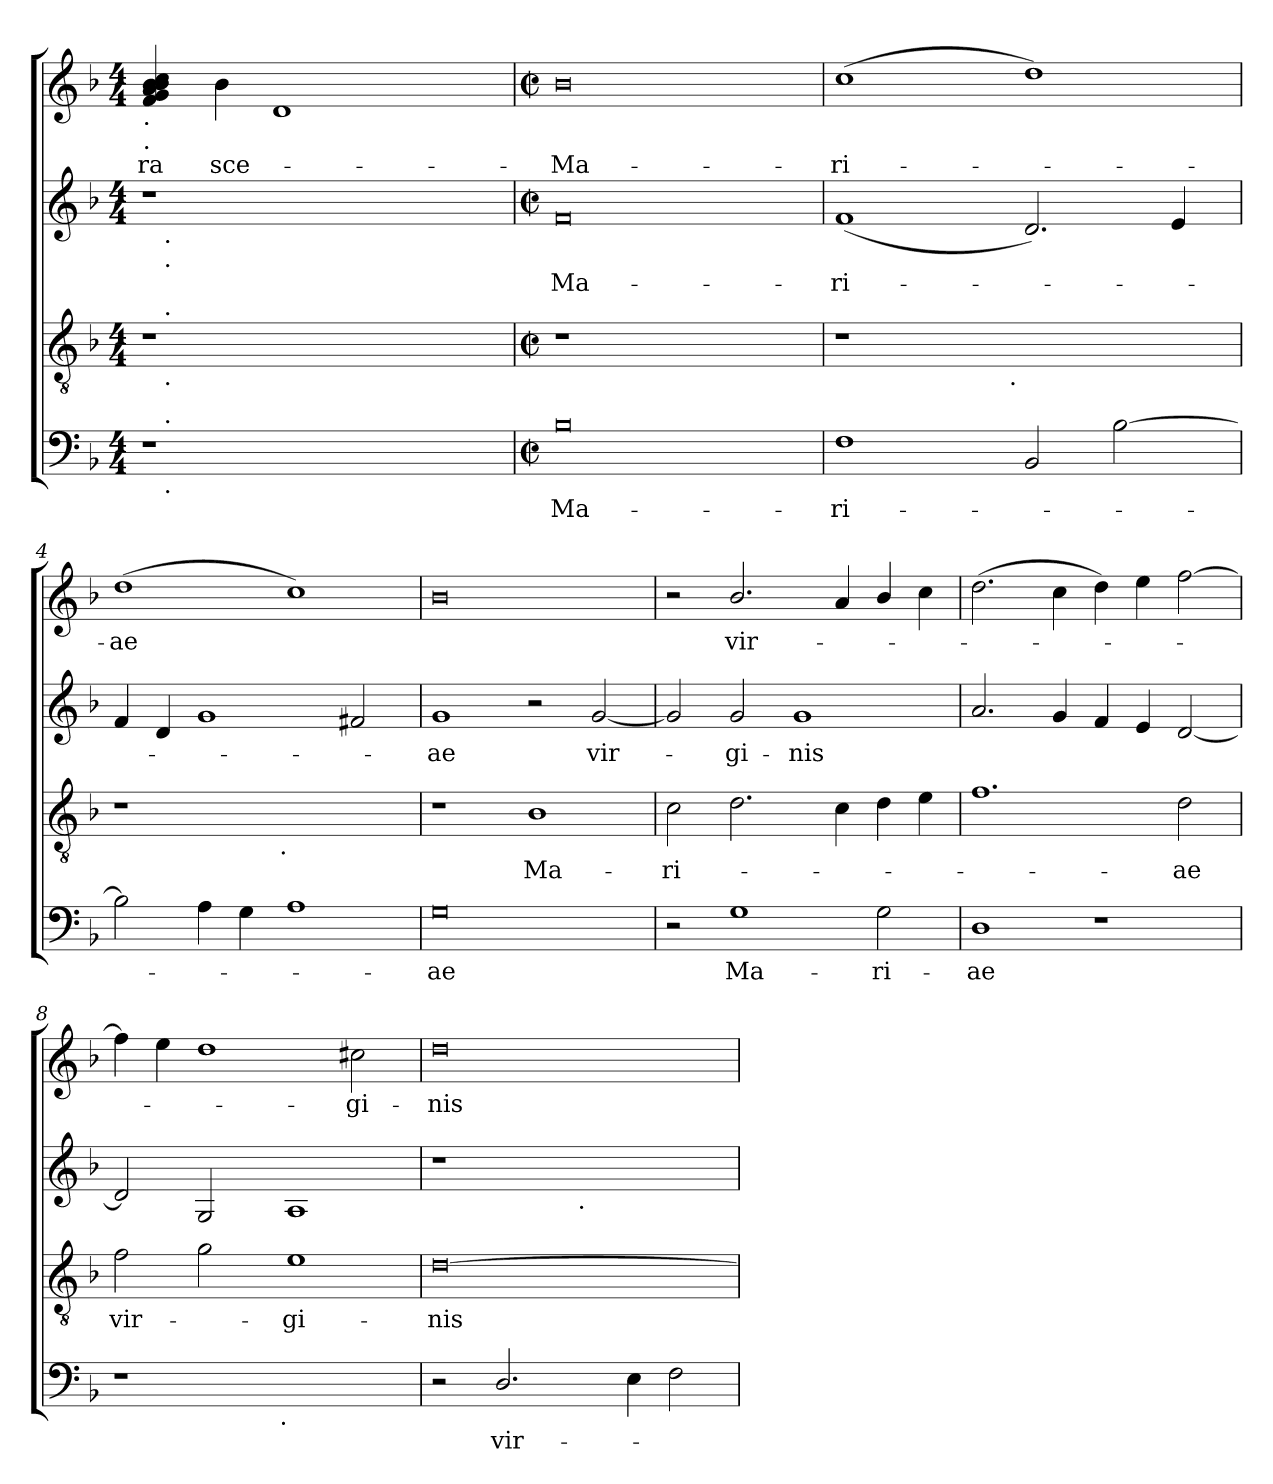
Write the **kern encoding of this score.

**kern	**text	**kern	**text	**kern	**text	**kern	**text
*part4	*part4	*part3	*part3	*part2	*part2	*part1	*part1
*staff4	*staff4	*staff3	*staff3	*staff2	*staff2	*staff1	*staff1
*clefF4	*	*clefGv2	*	*clefG2	*	*clefG2	*
*k[b-]	*	*k[b-]	*	*k[b-]	*	*k[b-]	*
*F:	*	*F:	*	*F:	*	*F:	*
*M4/4	*	*M4/4	*	*M4/4	*	*M4/4	*
=1	=1	=1	=1	=1	=1	=1	=1
!	!	!	!	!	!	!LO:TX:b:t=.	!
!	!	!	!	!	!	!LO:TX:b:t=.	!
!	!	!	!	!	!	!LO:N:n=1:head=solid	!
!	!	!	!	!	!	!LO:N:n=2:head=solid	!
!	!	!	!	!	!	!LO:N:n=3:head=solid	!
!	!	!	!	!	!	!LO:N:n=4:head=solid	!
!	!	!	!	!	!	!LO:N:n=5:head=solid	!
!	!	!	!	!	!	!LO:N:n=6:head=solid	!LO:LY:b
*^	*	*^	*	*^	*	*	*
1r	32.ryy	.	1r	32.ryy	.	1r	32.ryy	.	4f/ 4g/ 4a/ 4b-/ 4b-/ 4cc/	-ra
!	!	!	!	!	!	!	!LO:TX:b:t=.	!	!	!
!	!	!	!	!	!	!	!LO:TX:b:t=.	!	!	!
!	!	!	!	!LO:TX:b:t=.	!	!	!	!	!	!
!	!	!	!	!LO:TX:a:t=.	!	!	!	!	!	!
!	!LO:TX:b:t=.	!	!	!	!	!	!	!	!	!
!	!LO:TX:a:t=.	!	!	!	!	!	!	!	!	!
.	1ryy	.	.	1ryy	.	.	1ryy	.	.	.
!	!	!	!	!	!	!	!	!	!LO:N:head=solid	!LO:LY:b
.	.	.	.	.	.	.	.	.	4b-\	sce-
.	.	.	.	.	.	.	.	.	1d	.
2ryy	.	.	2ryy	.	.	2ryy	.	.	.	.
.	4ryy	.	.	4ryy	.	.	4ryy	.	.	.
.	8ryy	.	.	8ryy	.	.	8ryy	.	.	.
.	16ryy	.	.	16ryy	.	.	16ryy	.	.	.
.	64ryy	.	.	64ryy	.	.	64ryy	.	.	.
*v	*v	*	*	*	*	*v	*v	*	*	*
*	*	*v	*v	*	*	*	*	*
=2	=2	=2	=2	=2	=2	=2	=2
*M2/2	*	*M2/2	*	*M2/2	*	*M2/2	*
*met(c|)	*	*met(c|)	*	*met(c|)	*	*met(c|)	*
*^	*	*^	*	*^	*	*	*
!	!	!LO:LY:b	!	!	!	!	!	!LO:LY:b	!	!LO:LY:b
*v	*v	*	*	*	*	*v	*v	*	*	*
*	*	*v	*v	*	*	*	*	*
0B-	Ma-	1r	.	0f	Ma-	0b-	-Ma-
.	.	1ryy	.	.	.	.	.
=3	=3	=3	=3	=3	=3	=3	=3
!	!LO:LY:b	!	!	!	!LO:LY:b	!	!LO:LY:b
*	*	*^	*	*	*	*	*
1F	-ri-	1r	2ryy	.	(>1f	-ri-	(>1cc	-ri-
.	.	.	4...ryy	.	.	.	.	.
!	!	!	!LO:TX:b:t=.	!	!	!	!	!
.	.	.	1ryy	.	.	.	.	.
2BB-/	.	1ryy	.	.	2.d/)	.	1dd)	.
[>2B-\	.	.	.	.	.	.	.	.
.	.	.	.	.	4e/	.	.	.
.	.	.	32ryy	.	.	.	.	.
=4	=4	=4	=4	=4	=4	=4	=4	=4
!	!	!	!	!	!	!	!	!LO:LY:b
2B-\]	.	1r	2ryy	.	4f/	.	(>1dd	-ae
.	.	.	.	.	4d/	.	.	.
4A\	.	.	4ryy	.	1g	.	.	.
4G\	.	.	8...ryy	.	.	.	.	.
!	!	!	!LO:TX:b:t=.	!	!	!	!	!
.	.	.	1ryy	.	.	.	.	.
1A	.	1ryy	.	.	.	.	1cc)	.
.	.	.	.	.	2f#/	.	.	.
.	.	.	64ryy	.	.	.	.	.
=5	=5	=5	=5	=5	=5	=5	=5	=5
!	!LO:LY:b:rj	!	!	!	!	!LO:LY:b	!	!
*	*	*v	*v	*	*	*	*	*
0G	-ae	1r	.	1g	-ae	0b-	.
!	!	!	!LO:LY:b	!	!	!	!
.	.	1B-	Ma-	2r	.	.	.
!	!	!	!	!	!LO:LY:b	!	!
.	.	.	.	[<2g/	vir-	.	.
!!LO:LB:g=z
=6	=6	=6	=6	=6	=6	=6	=6
!	!	!	!LO:LY:b	!	!	!	!
2r	.	2c\	-ri-	2g/]	.	2r	.
!	!LO:LY:b	!	!	!	!LO:LY:b	!	!LO:LY:b
1G	Ma-	2.d\	.	2g/	-gi-	2.b-/	vir-
!	!	!	!	!	!LO:LY:b	!	!
.	.	.	.	1g	-nis	.	.
.	.	4c\	.	.	.	4a/	.
!	!LO:LY:b	!	!	!	!	!	!
2G\	-ri-	4d\	.	.	.	4b-/	.
.	.	4e\	.	.	.	4cc\	.
=7	=7	=7	=7	=7	=7	=7	=7
!	!LO:LY:b	!	!	!	!	!	!
1D	-ae	1.f	.	2.a/	.	(>2.dd\	.
.	.	.	.	4g/	.	4cc\	.
1r	.	.	.	4f/	.	4dd\)	.
.	.	.	.	4e/	.	4ee\	.
!	!	!	!LO:LY:b	!	!	!	!
.	.	2d\	-ae	[<2d/	.	[>2ff\	.
=8	=8	=8	=8	=8	=8	=8	=8
!	!	!	!LO:LY:b	!	!	!	!
*^	*	*	*	*	*	*	*
1r	2ryy	.	2f\	vir-	2d/]	.	4ff\]	.
.	.	.	.	.	.	.	4ee\	.
.	4ryy	.	2g\	.	2G/	.	1dd	.
.	8...ryy	.	.	.	.	.	.	.
!	!LO:TX:b:t=.	!	!	!	!	!	!	!
.	1ryy	.	.	.	.	.	.	.
!	!	!	!	!LO:LY:b	!	!	!	!
1ryy	.	.	1e	-gi-	1A	.	.	.
!	!	!	!	!	!	!	!	!LO:LY:b
.	.	.	.	.	.	.	2cc#\	-gi-
.	64ryy	.	.	.	.	.	.	.
=9	=9	=9	=9	=9	=9	=9	=9	=9
!	!	!	!	!LO:LY:b	!	!	!	!LO:LY:b
*v	*v	*	*	*	*^	*	*	*
2r	.	[>0d	-nis	1r	2ryy	.	0dd	-nis
!	!LO:LY:b	!	!	!	!	!	!	!
2.D/	vir-	.	.	.	4ryy	.	.	.
.	.	.	.	.	8...ryy	.	.	.
!	!	!	!	!	!LO:TX:b:t=.	!	!	!
.	.	.	.	.	1ryy	.	.	.
.	.	.	.	1ryy	.	.	.	.
4E\	.	.	.	.	.	.	.	.
2F\	.	.	.	.	.	.	.	.
.	.	.	.	.	64ryy	.	.	.
*	*	*	*	*v	*v	*	*	*
=	=	=	=	=	=	=	=
*-	*-	*-	*-	*-	*-	*-	*-
